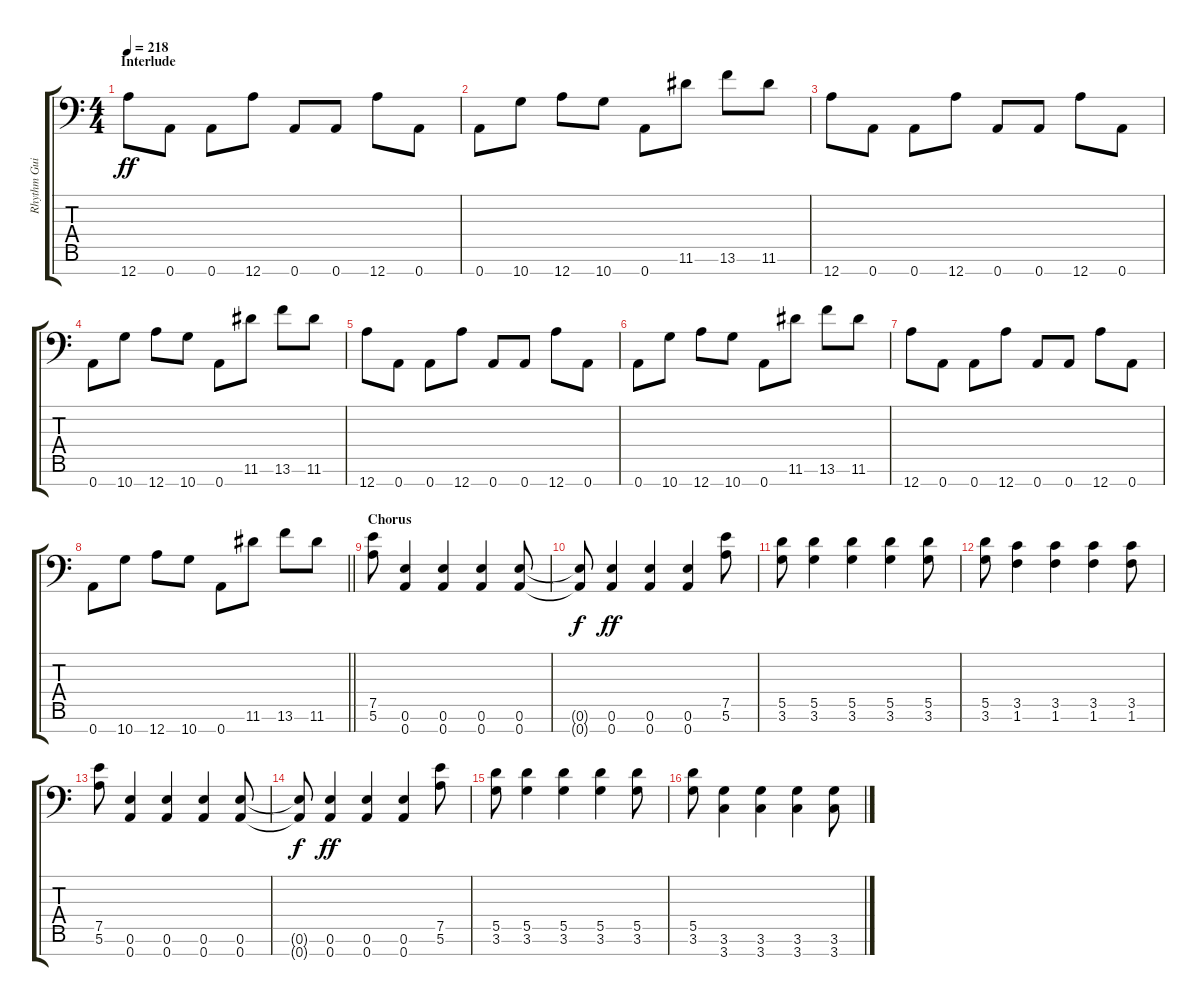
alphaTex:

\track ("Rhythm Guitar 1" "Rhythm Gui") {instrument distortionguitar}
\staff {score tabs}
\tuning (E4 B3 G3 D3 A2 E2 A1) {hide}
\ts (4 4)
\section ("" "Interlude")
\tempo 218
\clef f4
\ks c
12.7.8{dy ff} 0.7.8 0.7.8 12.7.8 0.7.8 0.7.8 12.7.8 0.7.8 |
0.7.8 10.7.8 12.7.8 10.7.8 0.7.8 11.6.8 13.6.8 11.6.8 |
12.7.8 0.7.8 0.7.8 12.7.8 0.7.8 0.7.8 12.7.8 0.7.8 |
0.7.8 10.7.8 12.7.8 10.7.8 0.7.8 11.6.8 13.6.8 11.6.8 |
12.7.8 0.7.8 0.7.8 12.7.8 0.7.8 0.7.8 12.7.8 0.7.8 |
0.7.8 10.7.8 12.7.8 10.7.8 0.7.8 11.6.8 13.6.8 11.6.8 |
12.7.8 0.7.8 0.7.8 12.7.8 0.7.8 0.7.8 12.7.8 0.7.8 |
\barLineRight lightlight
0.7.8 10.7.8 12.7.8 10.7.8 0.7.8 11.6.8 13.6.8 11.6.8 |
\section ("" "Chorus")
(7.5 5.6).8 (0.6 0.7).4 (0.6 0.7).4 (0.6 0.7).4 (0.6 0.7).8 |
(0.6{t} 0.7{t}).8{dy f} (0.6 0.7).4{dy ff} (0.6 0.7).4 (0.6 0.7).4 (7.5 5.6).8 |
(5.5 3.6).8 (5.5 3.6).4 (5.5 3.6).4 (5.5 3.6).4 (5.5 3.6).8 |
(5.5 3.6).8 (3.5 1.6).4 (3.5 1.6).4 (3.5 1.6).4 (3.5 1.6).8 |
(7.5 5.6).8 (0.6 0.7).4 (0.6 0.7).4 (0.6 0.7).4 (0.6 0.7).8 |
(0.6{t} 0.7{t}).8{dy f} (0.6 0.7).4{dy ff} (0.6 0.7).4 (0.6 0.7).4 (7.5 5.6).8 |
(5.5 3.6).8 (5.5 3.6).4 (5.5 3.6).4 (5.5 3.6).4 (5.5 3.6).8 |
(5.5 3.6).8 (3.6 3.7).4 (3.6 3.7).4 (3.6 3.7).4 (3.6 3.7).8
